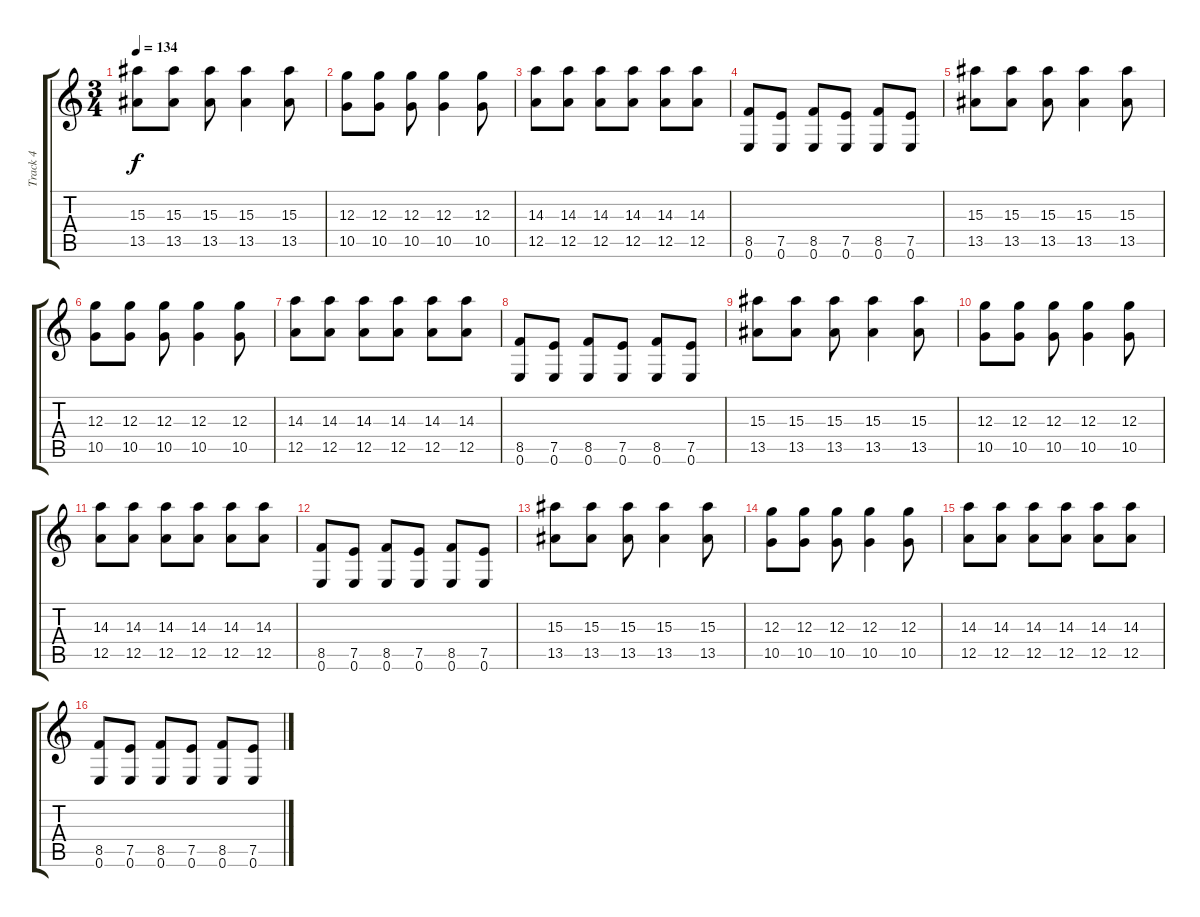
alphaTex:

\track ("Track 4" "Track 4") {instrument distortionguitar}
\staff {score tabs}
\tuning (E4 B3 G3 D3 A2 E2) {hide}
\ts (3 4)
\tempo 134
\clef g2
\ks c
(15.3 13.5).8{dy f volume 12} (15.3 13.5).8 (15.3 13.5).8 (15.3 13.5).4 (15.3 13.5).8 |
(12.3 10.5).8 (12.3 10.5).8 (12.3 10.5).8 (12.3 10.5).4 (12.3 10.5).8 |
(14.3 12.5).8 (14.3 12.5).8 (14.3 12.5).8 (14.3 12.5).8 (14.3 12.5).8 (14.3 12.5).8 |
(8.5 0.6).8 (7.5 0.6).8 (8.5 0.6).8 (7.5 0.6).8 (8.5 0.6).8 (7.5 0.6).8 |
(15.3 13.5).8 (15.3 13.5).8 (15.3 13.5).8 (15.3 13.5).4 (15.3 13.5).8 |
(12.3 10.5).8 (12.3 10.5).8 (12.3 10.5).8 (12.3 10.5).4 (12.3 10.5).8 |
(14.3 12.5).8 (14.3 12.5).8 (14.3 12.5).8 (14.3 12.5).8 (14.3 12.5).8 (14.3 12.5).8 |
(8.5 0.6).8 (7.5 0.6).8 (8.5 0.6).8 (7.5 0.6).8 (8.5 0.6).8 (7.5 0.6).8 |
(15.3 13.5).8 (15.3 13.5).8 (15.3 13.5).8 (15.3 13.5).4 (15.3 13.5).8 |
(12.3 10.5).8 (12.3 10.5).8 (12.3 10.5).8 (12.3 10.5).4 (12.3 10.5).8 |
(14.3 12.5).8 (14.3 12.5).8 (14.3 12.5).8 (14.3 12.5).8 (14.3 12.5).8 (14.3 12.5).8 |
(8.5 0.6).8 (7.5 0.6).8 (8.5 0.6).8 (7.5 0.6).8 (8.5 0.6).8 (7.5 0.6).8 |
(15.3 13.5).8 (15.3 13.5).8 (15.3 13.5).8 (15.3 13.5).4 (15.3 13.5).8 |
(12.3 10.5).8 (12.3 10.5).8 (12.3 10.5).8 (12.3 10.5).4 (12.3 10.5).8 |
(14.3 12.5).8 (14.3 12.5).8 (14.3 12.5).8 (14.3 12.5).8 (14.3 12.5).8 (14.3 12.5).8 |
(8.5 0.6).8 (7.5 0.6).8 (8.5 0.6).8 (7.5 0.6).8 (8.5 0.6).8 (7.5 0.6).8
